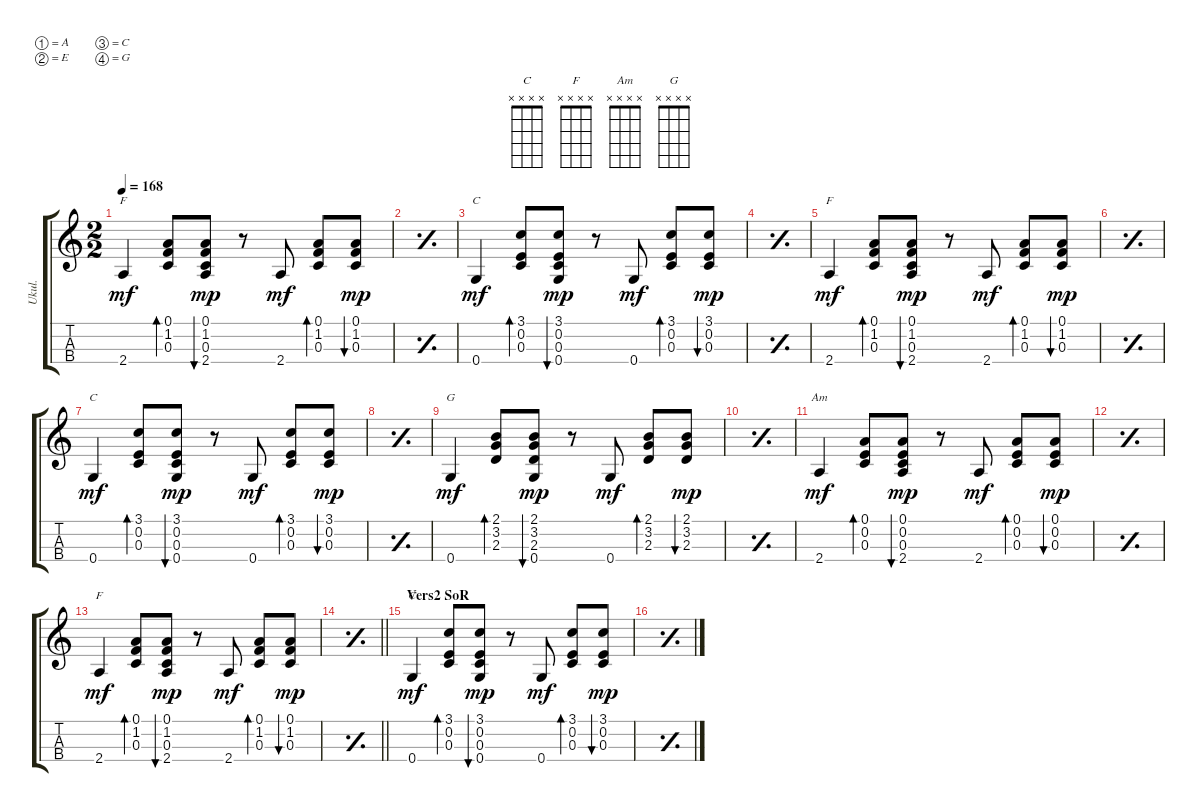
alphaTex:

\bracketExtendMode groupsimilarinstruments
\multiTrackTrackNamePolicy hidden
\otherSystemsTrackNameOrientation horizontal
\track ("Ukulele" "Ukul.") {mute instrument acousticguitarnylon}
\staff {score tabs}
\tuning (A4 E4 C4 G3)
\displaytranspose 0
\chord ("C" x x x x)
\chord ("F" x x x x)
\chord ("Am" x x x x)
\chord ("G" x x x x)
\ts (2 2)
\tempo 168
\clef g2
\ks c
2.4.4{ch "F" dy mf beam Up} (0.1 1.2 0.3).8{bd 30 beam Up} (0.1 1.2 0.3 2.4).8{bu 30 dy mp beam Up} r.8{beam Up} 2.4.8{dy mf beam Up} (0.1 1.2 0.3).8{bd 30 beam Up} (0.1 1.2 0.3).8{bu 30 dy mp beam Up} |
\simile simple
|
\simile none
0.4.4{ch "C" dy mf beam Up} (3.1 0.2 0.3).8{bd 30 beam Up} (3.1 0.2 0.3 0.4).8{bu 30 dy mp beam Up} r.8{beam Up} 0.4.8{dy mf beam Up} (3.1 0.2 0.3).8{bd 30 beam Up} (3.1 0.2 0.3).8{bu 30 dy mp beam Up} |
\simile simple
|
\simile none
2.4.4{ch "F" dy mf beam Up} (0.1 1.2 0.3).8{bd 30 beam Up} (0.1 1.2 0.3 2.4).8{bu 30 dy mp beam Up} r.8{beam Up} 2.4.8{dy mf beam Up} (0.1 1.2 0.3).8{bd 30 beam Up} (0.1 1.2 0.3).8{bu 30 dy mp beam Up} |
\simile simple
|
\simile none
0.4.4{ch "C" dy mf beam Up} (3.1 0.2 0.3).8{bd 30 beam Up} (3.1 0.2 0.3 0.4).8{bu 30 dy mp beam Up} r.8{beam Up} 0.4.8{dy mf beam Up} (3.1 0.2 0.3).8{bd 30 beam Up} (3.1 0.2 0.3).8{bu 30 dy mp beam Up} |
\simile simple
|
\simile none
0.4.4{ch "G" dy mf beam Up} (2.1 3.2 2.3).8{bd 30 beam Up} (2.1 3.2 2.3 0.4).8{bu 30 dy mp beam Up} r.8{beam Up} 0.4.8{dy mf beam Up} (2.1 3.2 2.3).8{bd 30 beam Up} (2.1 3.2 2.3).8{bu 30 dy mp beam Up} |
\simile simple
|
\simile none
2.4.4{ch "Am" dy mf beam Up} (0.1 0.2 0.3).8{bd 30 beam Up} (0.1 0.2 0.3 2.4).8{bu 30 dy mp beam Up} r.8{beam Up} 2.4.8{dy mf beam Up} (0.1 0.2 0.3).8{bd 30 beam Up} (0.1 0.2 0.3).8{bu 30 dy mp beam Up} |
\simile simple
|
\simile none
2.4.4{ch "F" dy mf beam Up} (0.1 1.2 0.3).8{bd 30 beam Up} (0.1 1.2 0.3 2.4).8{bu 30 dy mp beam Up} r.8{beam Up} 2.4.8{dy mf beam Up} (0.1 1.2 0.3).8{bd 30 beam Up} (0.1 1.2 0.3).8{bu 30 dy mp beam Up} |
\simile simple
\barLineRight lightlight
|
\section ("" "Vers2 SoR")
\simile none
0.4.4{ch "C" dy mf beam Up} (3.1 0.2 0.3).8{bd 30 beam Up} (3.1 0.2 0.3 0.4).8{bu 30 dy mp beam Up} r.8{beam Up} 0.4.8{dy mf beam Up} (3.1 0.2 0.3).8{bd 30 beam Up} (3.1 0.2 0.3).8{bu 30 dy mp beam Up} |
\simile simple
